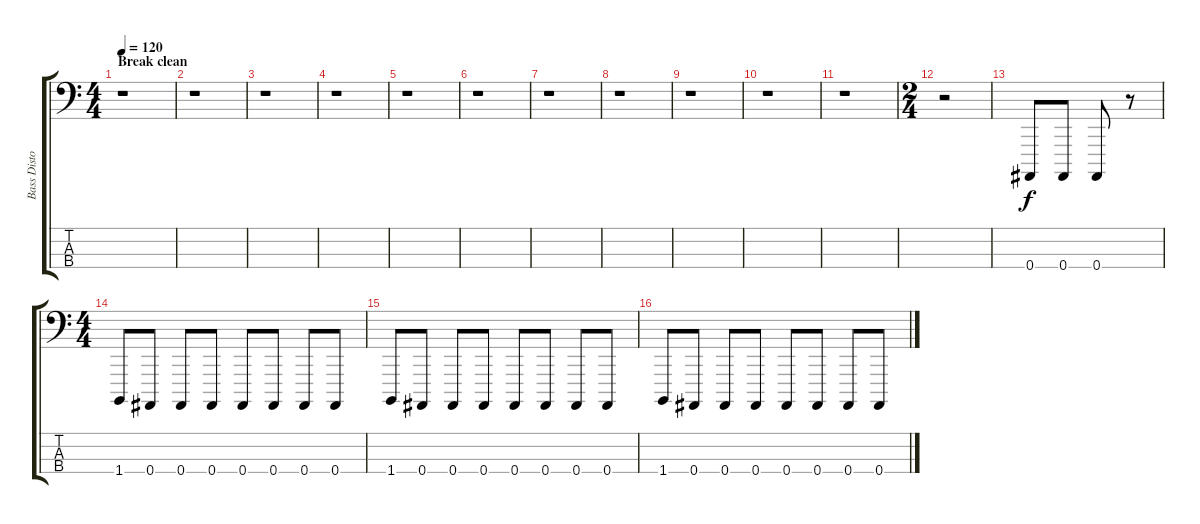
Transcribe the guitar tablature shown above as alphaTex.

\track ("Bass Disto  A# A D G" "Bass Disto") {instrument lead2sawtooth}
\staff {score tabs}
\tuning (G2 D2 A1 Bb0) {hide}
\ts (4 4)
\section ("" "Break clean")
\tempo 120
\clef f4
\ks c
r.1{dy f} |
r.1 |
r.1 |
r.1 |
r.1 |
r.1 |
r.1 |
r.1 |
r.1 |
r.1 |
r.1 |
\ts (2 4)
r.2 |
0.4.8 0.4.8 0.4.8 r.8 |
\ts (4 4)
1.4.8 0.4.8 0.4.8 0.4.8 0.4.8 0.4.8 0.4.8 0.4.8 |
1.4.8 0.4.8 0.4.8 0.4.8 0.4.8 0.4.8 0.4.8 0.4.8 |
1.4.8 0.4.8 0.4.8 0.4.8 0.4.8 0.4.8 0.4.8 0.4.8
